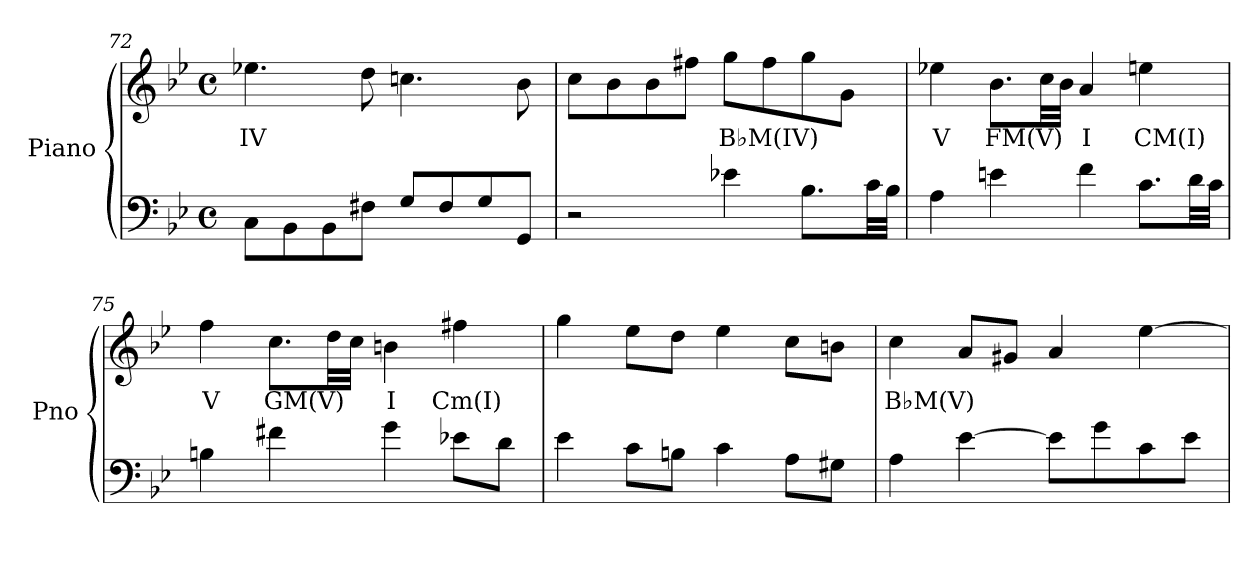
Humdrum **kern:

**kern	**kern	**text
*part1	*part1	*part1
*staff2	*staff1	*staff1
*I"Piano	*	*
*I'Pno	*	*
*clefF4	*clefG2	*
*k[b-e-]	*k[b-e-]	*
*M4/4	*M4/4	*
*met(c)	*met(c)	*
=72	=72	=72
!	!	!LO:LY:b
8C\L	4.ee-X\	IV
8BB-\	.	.
8BB-\	.	.
8F#X\J	8dd\	.
8G/L	4.ccn\	.
8F#/	.	.
8G/	.	.
8GG/J	8b-\	.
=73	=73	=73
2r	8cc\L	.
.	8b-\	.
.	8b-\	.
.	8ff#X\J	.
!	!	!LO:LY:b
4e-X\	8gg\L	B♭M(IV)
.	8ff#\	.
8.B-\L	8gg\	.
.	8g\J	.
32c\LL	.	.
32B-\JJJ	.	.
!!LO:LB:g=z
=74	=74	=74
!	!	!LO:LY:b
4A\	4ee-X\	V
!	!	!LO:LY:b
4en\	8.b-\L	FM(V)
.	32cc\LL	.
.	32b-\JJJ	.
!	!	!LO:LY:b
4f\	4a/	I
!	!	!LO:LY:b
8.c\L	4een\	CM(I)
32d\LL	.	.
32c\JJJ	.	.
=75	=75	=75
!	!	!LO:LY:b
4Bn\	4ff\	V
!	!	!LO:LY:b
4f#X\	8.cc\L	GM(V)
.	32dd\LL	.
.	32cc\JJJ	.
!	!	!LO:LY:b
4g\	4bn\	I
!	!	!LO:LY:b
8e-X\L	4ff#X\	Cm(I)
8d\J	.	.
=76	=76	=76
4e-\	4gg\	.
8c\L	8ee-\L	.
8Bn\J	8dd\J	.
4c\	4ee-\	.
8A\L	8cc\L	.
8G#X\J	8bn\J	.
=77	=77	=77
!	!	!LO:LY:b
4A\	4cc\	B♭M(V)
[4e-\	8a/L	.
.	8g#X/J	.
8e-\L]	4a/	.
8g\	.	.
8c\	[4ee-\	.
8e-\J	.	.
=	=	=
*-	*-	*-
